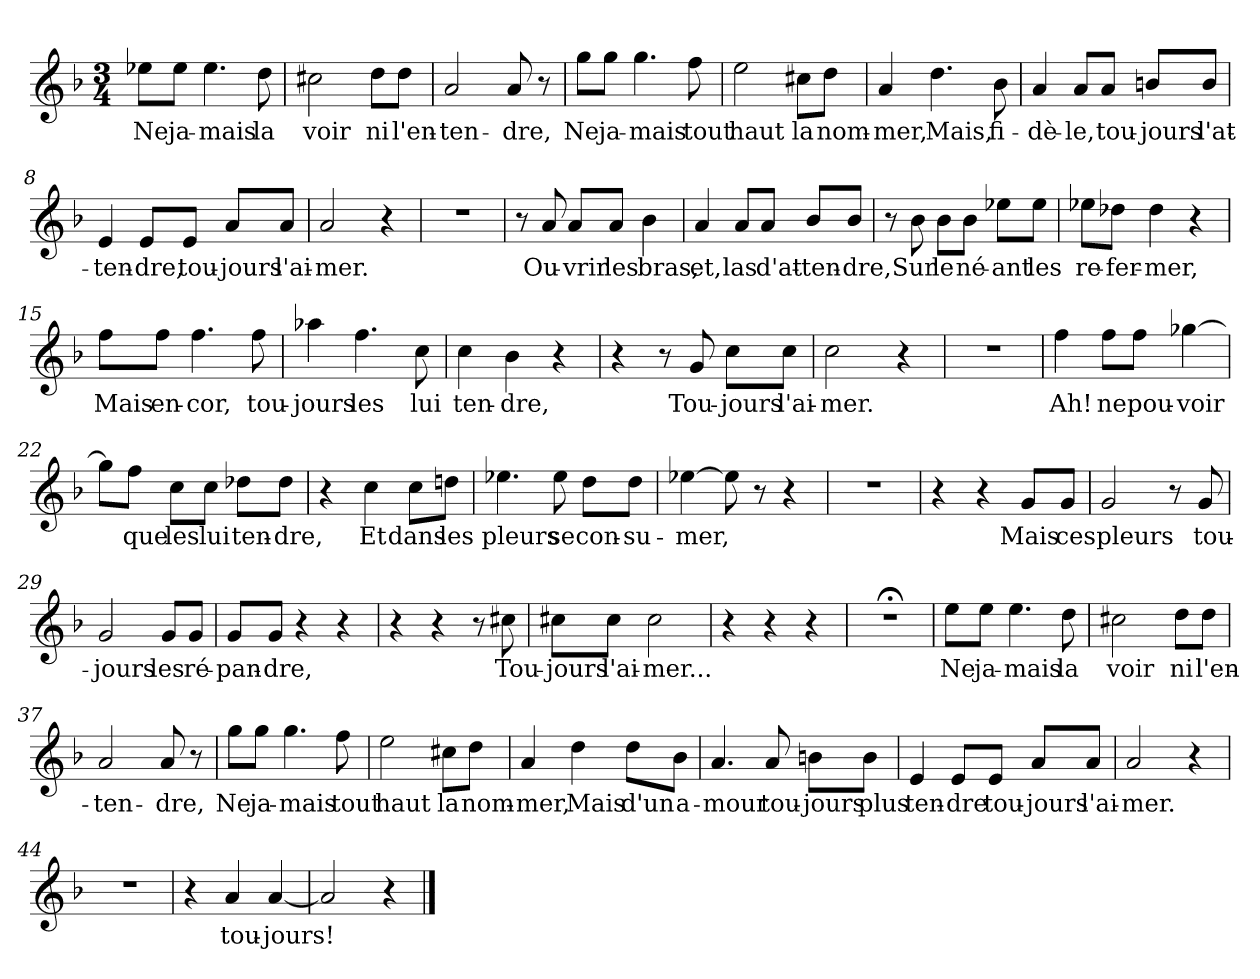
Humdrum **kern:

**kern	**text
*part1	*part1
*staff1	*staff1
*clefG2	*
*k[b-]	*
*M3/4	*
=1	=1
!	!LO:LY:b
8ee-X\L	Ne
!	!LO:LY:b
8ee-\J	ja-
!	!LO:LY:b
4.ee-\	-mais
!	!LO:LY:b
8dd\	la
=2	=2
!	!LO:LY:b
2cc#X\	voir
!	!LO:LY:b
8dd\L	ni
!	!LO:LY:b
8dd\J	l'en-
=3	=3
!	!LO:LY:b
2a/	-ten-
!	!LO:LY:b
8a/	-dre,
8r	.
=4	=4
!	!LO:LY:b
8gg\L	Ne
!	!LO:LY:b
8gg\J	ja-
!	!LO:LY:b
4.gg\	-mais
!	!LO:LY:b
8ff\	tout
=5	=5
!	!LO:LY:b
2ee\	haut
!	!LO:LY:b
8cc#X\L	la
!	!LO:LY:b
8dd\J	nom-
=6	=6
!	!LO:LY:b
4a/	-mer,
!	!LO:LY:b
4.dd\	Mais,
!	!LO:LY:b
8b-\	fi-
=7	=7
!	!LO:LY:b
4a/	-dè-
!	!LO:LY:b
8a/L	-le,
!	!LO:LY:b
8a/J	tou-
!	!LO:LY:b
8bn/L	-jours
!	!LO:LY:b
8b/J	l'at-
!!LO:LB:g=z
=8	=8
!	!LO:LY:b
4e/	-ten-
!	!LO:LY:b
8e/L	-dre,
!	!LO:LY:b
8e/J	tou-
!	!LO:LY:b
8a/L	-jours
!	!LO:LY:b
8a/J	l'ai-
=9	=9
!	!LO:LY:b
2a/	-mer.
4r	.
=10	=10
2.r	.
=11	=11
8r	.
!	!LO:LY:b
8a/	Ou-
!	!LO:LY:b
8a/L	-vrir
!	!LO:LY:b
8a/J	les
!	!LO:LY:b
4b-\	bras,
=12	=12
!	!LO:LY:b
4a/	et,
!	!LO:LY:b
8a/L	las
!	!LO:LY:b
8a/J	d'at-
!	!LO:LY:b
8b-/L	-ten-
!	!LO:LY:b
8b-/J	-dre,
=13	=13
8r	.
!	!LO:LY:b
8b-\	Sur
!	!LO:LY:b
8b-\L	le
!	!LO:LY:b
8b-\J	né-
!	!LO:LY:b
8ee-X\L	-ant
!	!LO:LY:b
8ee-\J	les
=14	=14
!	!LO:LY:b
8ee-X\L	re-
!	!LO:LY:b
8dd-X\J	-fer-
!	!LO:LY:b
4dd-\	-mer,
4r	.
!!LO:LB:g=z
=15	=15
!	!LO:LY:b
8ff\L	Mais
!	!LO:LY:b
8ff\J	en-
!	!LO:LY:b
4.ff\	-cor,
!	!LO:LY:b
8ff\	tou-
=16	=16
!	!LO:LY:b
4aa-X\	-jours
!	!LO:LY:b
4.ff\	les
!	!LO:LY:b
8cc\	lui
=17	=17
!	!LO:LY:b
4cc\	ten-
!	!LO:LY:b
4b-\	-dre,
4r	.
=18	=18
4r	.
8r	.
!	!LO:LY:b
8g/	Tou-
!	!LO:LY:b
8cc\L	-jours
!	!LO:LY:b
8cc\J	l'ai-
=19	=19
!	!LO:LY:b
2cc\	-mer.
4r	.
=20	=20
2.r	.
=21	=21
!	!LO:LY:b
4ff\	Ah!
!	!LO:LY:b
8ff\L	ne
!	!LO:LY:b
8ff\J	pou-
!	!LO:LY:b
[4gg-X\	-voir
=22	=22
8gg-\L]	.
!	!LO:LY:b
8ff\J	que
!	!LO:LY:b
8cc\L	les
!	!LO:LY:b
8cc\J	lui
!	!LO:LY:b
8dd-X\L	ten-
!	!LO:LY:b
8dd-\J	-dre,
!!LO:LB:g=z
=23	=23
4r	.
!	!LO:LY:b
4cc\	Et
!	!LO:LY:b
8cc\L	dans
!	!LO:LY:b
8ddn\J	les
=24	=24
!	!LO:LY:b
4.ee-X\	pleurs
!	!LO:LY:b
8ee-\	se
!	!LO:LY:b
8dd\L	con-
!	!LO:LY:b
8dd\J	-su-
=25	=25
!	!LO:LY:b
[4ee-X\	-mer,
8ee-\]	.
8r	.
4r	.
=26	=26
2.r	.
=27	=27
4r	.
4r	.
!	!LO:LY:b
8g/L	Mais
!	!LO:LY:b
8g/J	ces
=28	=28
!	!LO:LY:b
2g/	pleurs
8r	.
!	!LO:LY:b
8g/	tou-
=29	=29
!	!LO:LY:b
2g/	-jours
!	!LO:LY:b
8g/L	les
!	!LO:LY:b
8g/J	ré-
=30	=30
!	!LO:LY:b
8g/L	-pan-
!	!LO:LY:b
8g/J	-dre,
4r	.
4r	.
=31	=31
4r	.
4r	.
8r	.
!	!LO:LY:b
8cc#X\	Tou-
!!LO:LB:g=z
=32	=32
!	!LO:LY:b
8cc#X\L	-jours
!	!LO:LY:b
8cc#\J	l'ai-
!	!LO:LY:b
2cc#\	-mer...
=33	=33
4r	.
4r	.
4r	.
=34	=34
2.r;<	.
=35	=35
!	!LO:LY:b
8ee\L	Ne
!	!LO:LY:b
8ee\J	ja-
!	!LO:LY:b
4.ee\	-mais
!	!LO:LY:b
8dd\	la
=36	=36
!	!LO:LY:b
2cc#X\	voir
!	!LO:LY:b
8dd\L	ni
!	!LO:LY:b
8dd\J	l'en-
=37	=37
!	!LO:LY:b
2a/	-ten-
!	!LO:LY:b
8a/	-dre,
8r	.
=38	=38
!	!LO:LY:b
8gg\L	Ne
!	!LO:LY:b
8gg\J	ja-
!	!LO:LY:b
4.gg\	-mais
!	!LO:LY:b
8ff\	tout
=39	=39
!	!LO:LY:b
2ee\	haut
!	!LO:LY:b
8cc#X\L	la
!	!LO:LY:b
8dd\J	nom-
!!LO:LB:g=z
=40	=40
!	!LO:LY:b
4a/	-mer,
!	!LO:LY:b
4dd\	Mais
!	!LO:LY:b
8dd\L	d'un
!	!LO:LY:b
8b-\J	a-
=41	=41
!	!LO:LY:b
4.a/	-mour
!	!LO:LY:b
8a/	tou-
!	!LO:LY:b
8bn\L	-jours
!	!LO:LY:b
8b\J	plus
=42	=42
!	!LO:LY:b
4e/	ten-
!	!LO:LY:b
8e/L	-dre
!	!LO:LY:b
8e/J	tou-
!	!LO:LY:b
8a/L	-jours
!	!LO:LY:b
8a/J	l'ai-
=43	=43
!	!LO:LY:b
2a/	-mer.
4r	.
=44	=44
2.r	.
=45	=45
4r	.
!	!LO:LY:b
4a/	tou-
!	!LO:LY:b
[4a/	-jours!
=46	=46
2a/]	.
4r	.
==	==
*-	*-
